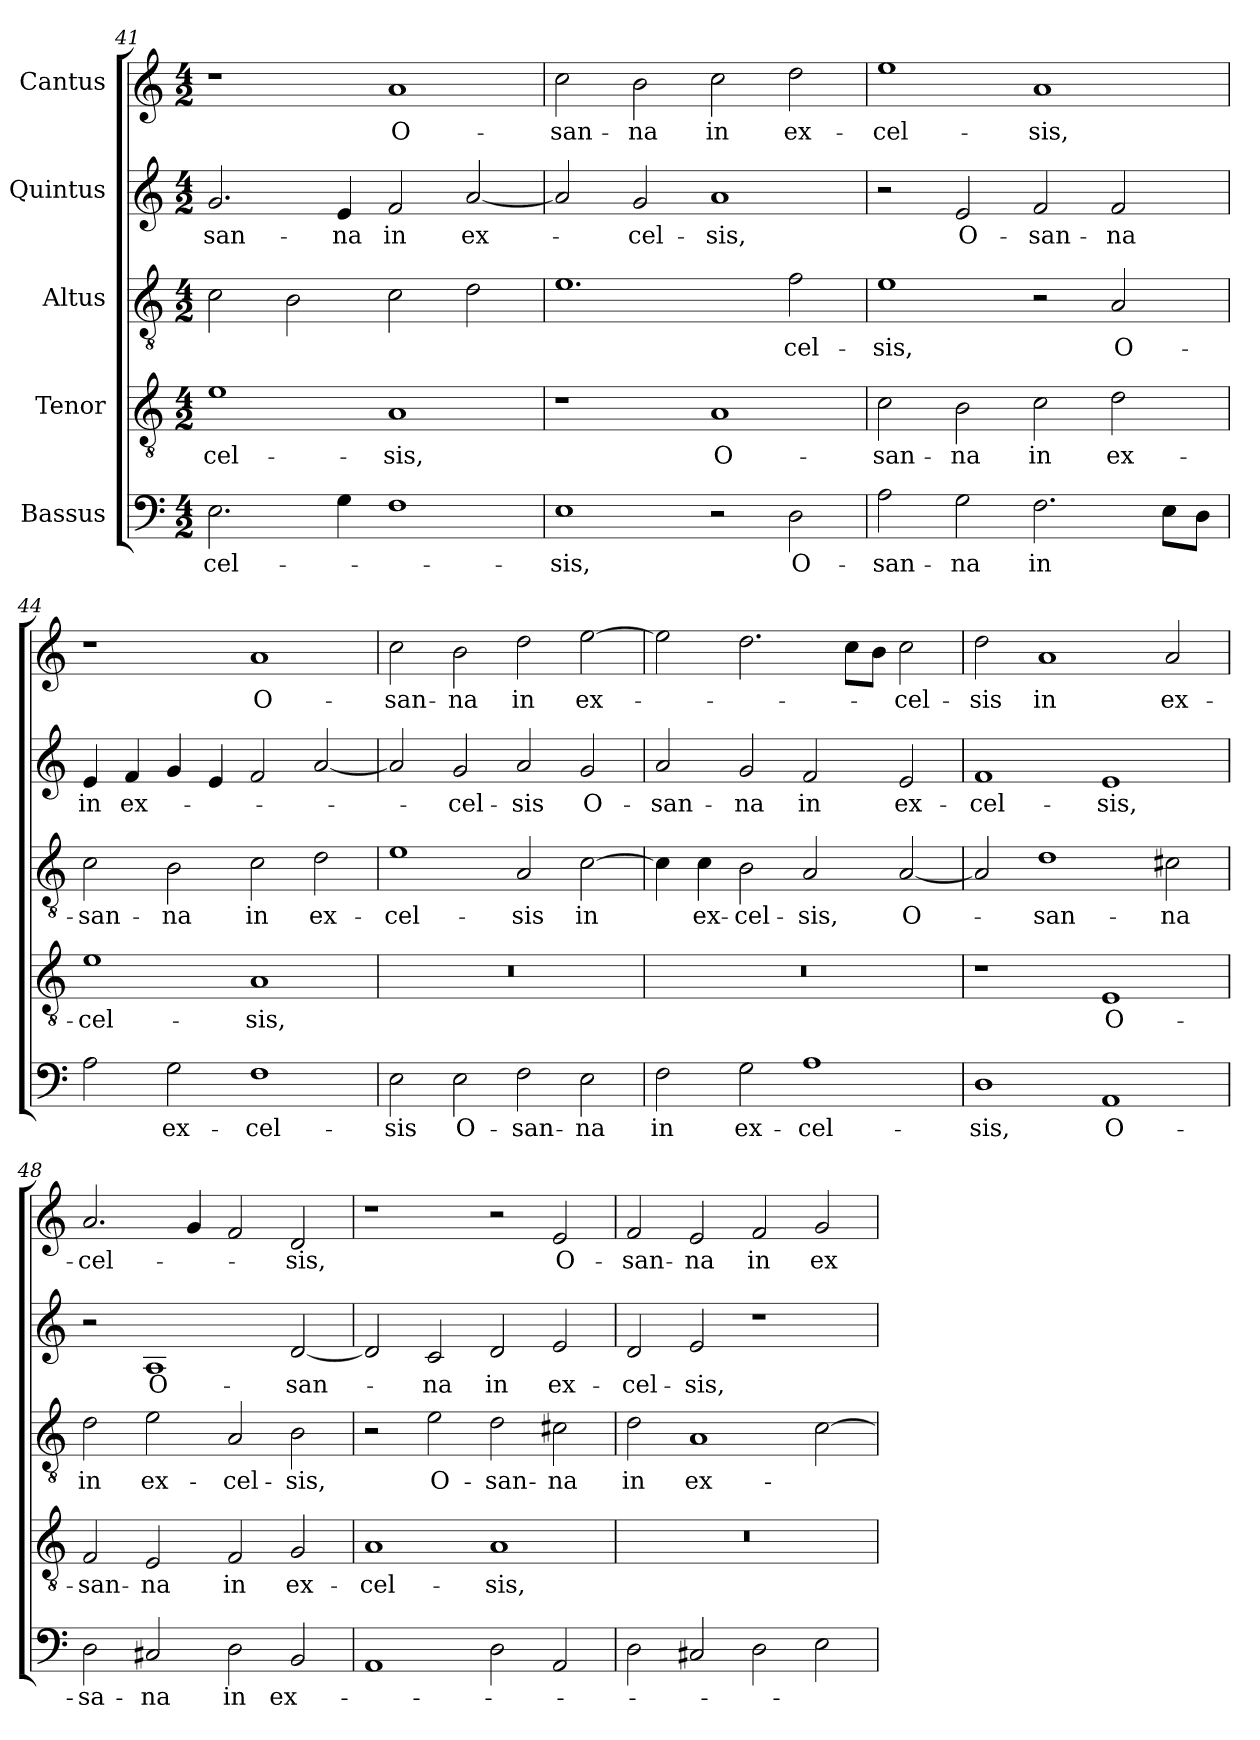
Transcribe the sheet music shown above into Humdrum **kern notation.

**kern	**text	**kern	**text	**kern	**text	**kern	**text	**kern	**text
*part5	*part5	*part4	*part4	*part3	*part3	*part2	*part2	*part1	*part1
*staff5	*staff5	*staff4	*staff4	*staff3	*staff3	*staff2	*staff2	*staff1	*staff1
*I"Bassus	*	*I"Tenor	*	*I"Altus	*	*I"Quintus	*	*I"Cantus	*
*clefF4	*	*clefGv2	*	*clefGv2	*	*clefG2	*	*clefG2	*
*k[]	*	*k[]	*	*k[]	*	*k[]	*	*k[]	*
*M4/2	*	*M4/2	*	*M4/2	*	*M4/2	*	*M4/2	*
=41	=41	=41	=41	=41	=41	=41	=41	=41	=41
2.E\	-cel-	1e\	-cel-	2c\	.	2.g/	-san-	1r	.
.	.	.	.	2B\	.	.	.	.	.
4G\	.	.	.	.	.	4e/	-na	.	.
1F\	.	1A/	-sis,	2c\	.	2f/	in	1a/	O-
.	.	.	.	2d\	.	[2a/	ex-	.	.
=42	=42	=42	=42	=42	=42	=42	=42	=42	=42
1E\	-sis,	1r	.	1.e\	.	2a/]	.	2cc\	-san-
.	.	.	.	.	.	2g/	-cel-	2b\	-na
2r	.	1A/	O-	.	.	1a/	-sis,	2cc\	in
2D\	O-	.	.	2f\	-cel-	.	.	2dd\	ex-
=43	=43	=43	=43	=43	=43	=43	=43	=43	=43
2A\	-san-	2c\	-san-	1e\	-sis,	2r	.	1ee\	-cel-
2G\	-na	2B\	-na	.	.	2e/	O-	.	.
2.F\	in	2c\	in	2r	.	2f/	-san-	1a/	-sis,
.	.	2d\	ex-	2A/	O-	2f/	-na	.	.
8E\L	.	.	.	.	.	.	.	.	.
8D\J	.	.	.	.	.	.	.	.	.
=44	=44	=44	=44	=44	=44	=44	=44	=44	=44
2A\	.	1e\	-cel-	2c\	-san-	4e/	in	1r	.
.	.	.	.	.	.	4f/	ex-	.	.
2G\	ex-	.	.	2B\	-na	4g/	.	.	.
.	.	.	.	.	.	4e/	.	.	.
1F\	-cel-	1A/	-sis,	2c\	in	2f/	.	1a/	O-
.	.	.	.	2d\	ex-	[2a/	.	.	.
=45	=45	=45	=45	=45	=45	=45	=45	=45	=45
2E\	-sis	0r	.	1e\	-cel-	2a/]	.	2cc\	-san-
2E\	O-	.	.	.	.	2g/	-cel-	2b\	-na
2F\	-san-	.	.	2A/	-sis	2a/	-sis	2dd\	in
2E\	-na	.	.	[2c\	in	2g/	O-	[2ee\	ex-
=46	=46	=46	=46	=46	=46	=46	=46	=46	=46
2F\	in	0r	.	4c\]	.	2a/	-san-	2ee\]	.
.	.	.	.	4c\	ex-	.	.	.	.
2G\	ex-	.	.	2B\	-cel-	2g/	-na	2.dd\	.
1A\	-cel-	.	.	2A/	-sis,	2f/	in	.	.
.	.	.	.	.	.	.	.	8cc\L	.
.	.	.	.	.	.	.	.	8b\J	.
.	.	.	.	[2A/	O-	2e/	ex-	2cc\	-cel-
=47	=47	=47	=47	=47	=47	=47	=47	=47	=47
1D\	-sis,	1r	.	2A/]	.	1f/	-cel-	2dd\	-sis
.	.	.	.	1d\	-san-	.	.	1a/	in
1AA/	O-	1E/	O-	.	.	1e/	-sis,	.	.
.	.	.	.	2c#X\	-na	.	.	2a/	ex-
=48	=48	=48	=48	=48	=48	=48	=48	=48	=48
2D\	-sa-	2F/	-san-	2d\	in	2r	.	2.a/	-cel-
2C#X/	-na	2E/	-na	2e\	ex-	1A/	O-	.	.
.	.	.	.	.	.	.	.	4g/	.
2D\	in	2F/	in	2A/	-cel-	.	.	2f/	.
2BB/	ex-	2G/	ex-	2B\	-sis,	[2d/	-san-	2d/	-sis,
=49	=49	=49	=49	=49	=49	=49	=49	=49	=49
1AA/	.	1A/	-cel-	2r	.	2d/]	.	1r	.
.	.	.	.	2e\	O-	2c/	-na	.	.
2D\	.	1A/	-sis,	2d\	-san-	2d/	in	2r	.
2AA/	.	.	.	2c#X\	-na	2e/	ex-	2e/	O-
=50	=50	=50	=50	=50	=50	=50	=50	=50	=50
2D\	.	0r	.	2d\	in	2d/	-cel-	2f/	-san-
2C#X/	.	.	.	1A/	ex-	2e/	-sis,	2e/	-na
2D\	.	.	.	.	.	1r	.	2f/	in
2E\	.	.	.	[2c\	.	.	.	2g/	ex-
=	=	=	=	=	=	=	=	=	=
*-	*-	*-	*-	*-	*-	*-	*-	*-	*-
